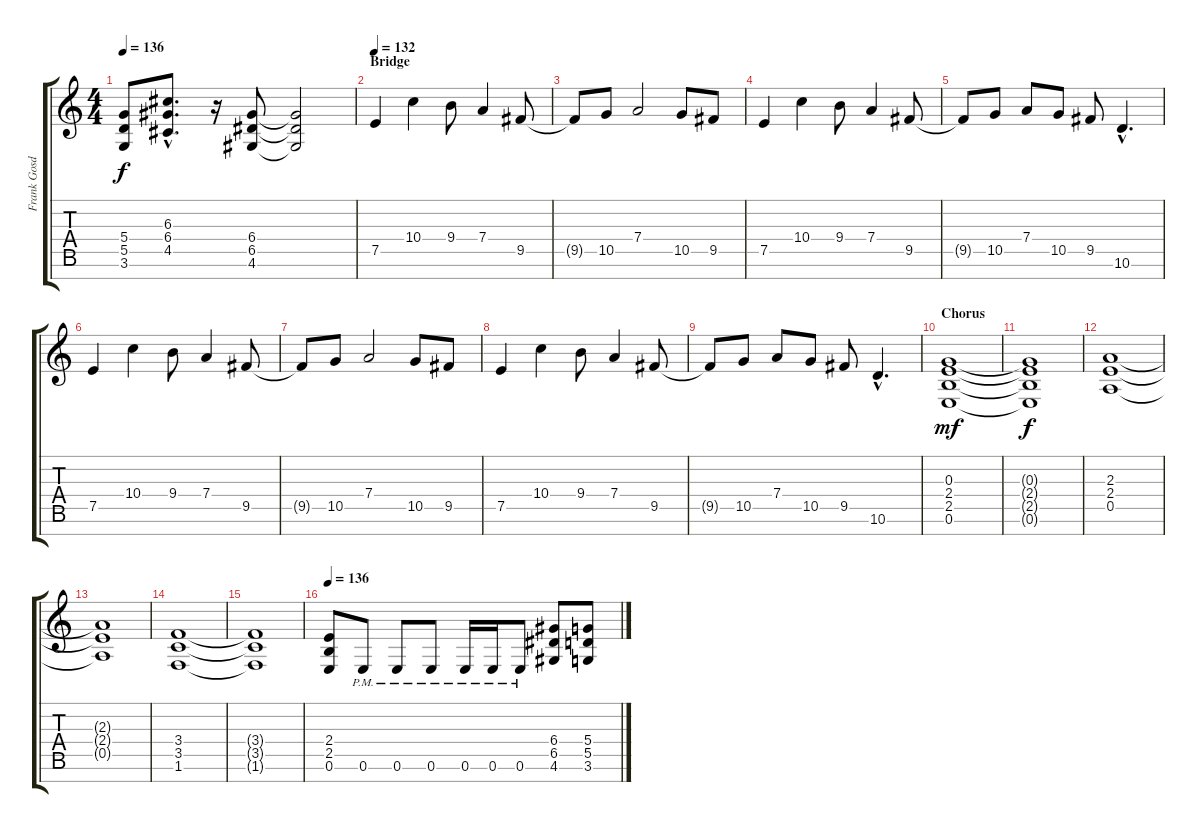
\track ("Frank Gosdzik" "Frank Gosd") {instrument distortionguitar}
\staff {score tabs}
\tuning (E4 B3 G3 D3 A2 E2 B1) {hide}
\ts (4 4)
\tempo 136
\clef g2
\ks c
(5.4{t} 5.5{t} 3.6{t}).8{dy f} (6.3{hac} 6.4{hac} 4.5{hac}).8{d} r.16 (6.4 6.5 4.6).8 (6.4{t} 6.5{t} 4.6{t}).2 |
\section ("" "Bridge")
\tempo 132
7.5.4 10.4.4 9.4.8 7.4.4 9.5.8 |
9.5{t}.8 10.5.8 7.4.2 10.5.8 9.5.8 |
7.5.4 10.4.4 9.4.8 7.4.4 9.5.8 |
9.5{t}.8 10.5.8 7.4.8 10.5.8 9.5.8 10.6{hac}.4{d} |
7.5.4 10.4.4 9.4.8 7.4.4 9.5.8 |
9.5{t}.8 10.5.8 7.4.2 10.5.8 9.5.8 |
7.5.4 10.4.4 9.4.8 7.4.4 9.5.8 |
9.5{t}.8 10.5.8 7.4.8 10.5.8 9.5.8 10.6{hac}.4{d} |
\section ("" "Chorus")
(0.3 2.4 2.5 0.6).1{dy mf} |
(0.3{t} 2.4{t} 2.5{t} 0.6{t}).1{dy f} |
(2.3 2.4 0.5).1 |
(2.3{t} 2.4{t} 0.5{t}).1 |
(3.4 3.5 1.6).1 |
(3.4{t} 3.5{t} 1.6{t}).1 |
\tempo 136
(2.4 2.5 0.6).8 0.6{pm}.8 0.6{pm}.8 0.6{pm}.8 0.6{pm}.16 0.6{pm}.16 0.6{pm}.8 (6.4 6.5 4.6).8 (5.4 5.5 3.6).8
